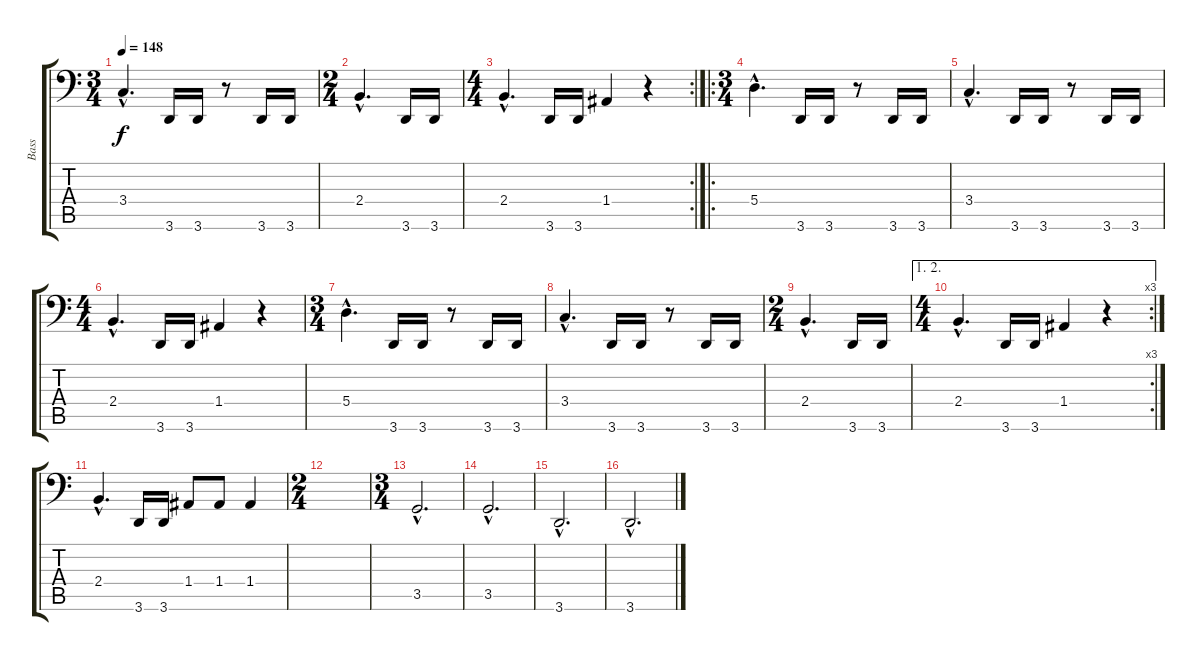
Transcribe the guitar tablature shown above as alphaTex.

\track ("Bass" "Bass") {instrument electricbassfinger}
\staff {score tabs}
\tuning (C3 G2 D2 A1 E1 B0) {hide}
\ts (3 4)
\tempo 148
\clef f4
\ks c
3.4{hac}.4{d dy f} 3.6.16 3.6.16 r.8 3.6.16 3.6.16 |
\ts (2 4)
2.4{hac}.4{d} 3.6.16 3.6.16 |
\rc 2
\ts (4 4)
2.4{hac}.4{d} 3.6.16 3.6.16 1.4.4 r.4 |
\ro
\ts (3 4)
5.4{hac}.4{d} 3.6.16 3.6.16 r.8 3.6.16 3.6.16 |
3.4{hac}.4{d} 3.6.16 3.6.16 r.8 3.6.16 3.6.16 |
\ts (4 4)
2.4{hac}.4{d} 3.6.16 3.6.16 1.4.4 r.4 |
\ts (3 4)
5.4{hac}.4{d} 3.6.16 3.6.16 r.8 3.6.16 3.6.16 |
3.4{hac}.4{d} 3.6.16 3.6.16 r.8 3.6.16 3.6.16 |
\ts (2 4)
2.4{hac}.4{d} 3.6.16 3.6.16 |
\ae (1 2)
\rc 3
\ts (4 4)
2.4{hac}.4{d} 3.6.16 3.6.16 1.4.4 r.4 |
2.4{hac}.4{d} 3.6.16 3.6.16 1.4.8 1.4.8 1.4.4 |
\ts (2 4)
|
\ts (3 4)
3.5{hac}.2{d} |
3.5{hac}.2{d} |
3.6{hac}.2{d} |
3.6{hac}.2{d}
